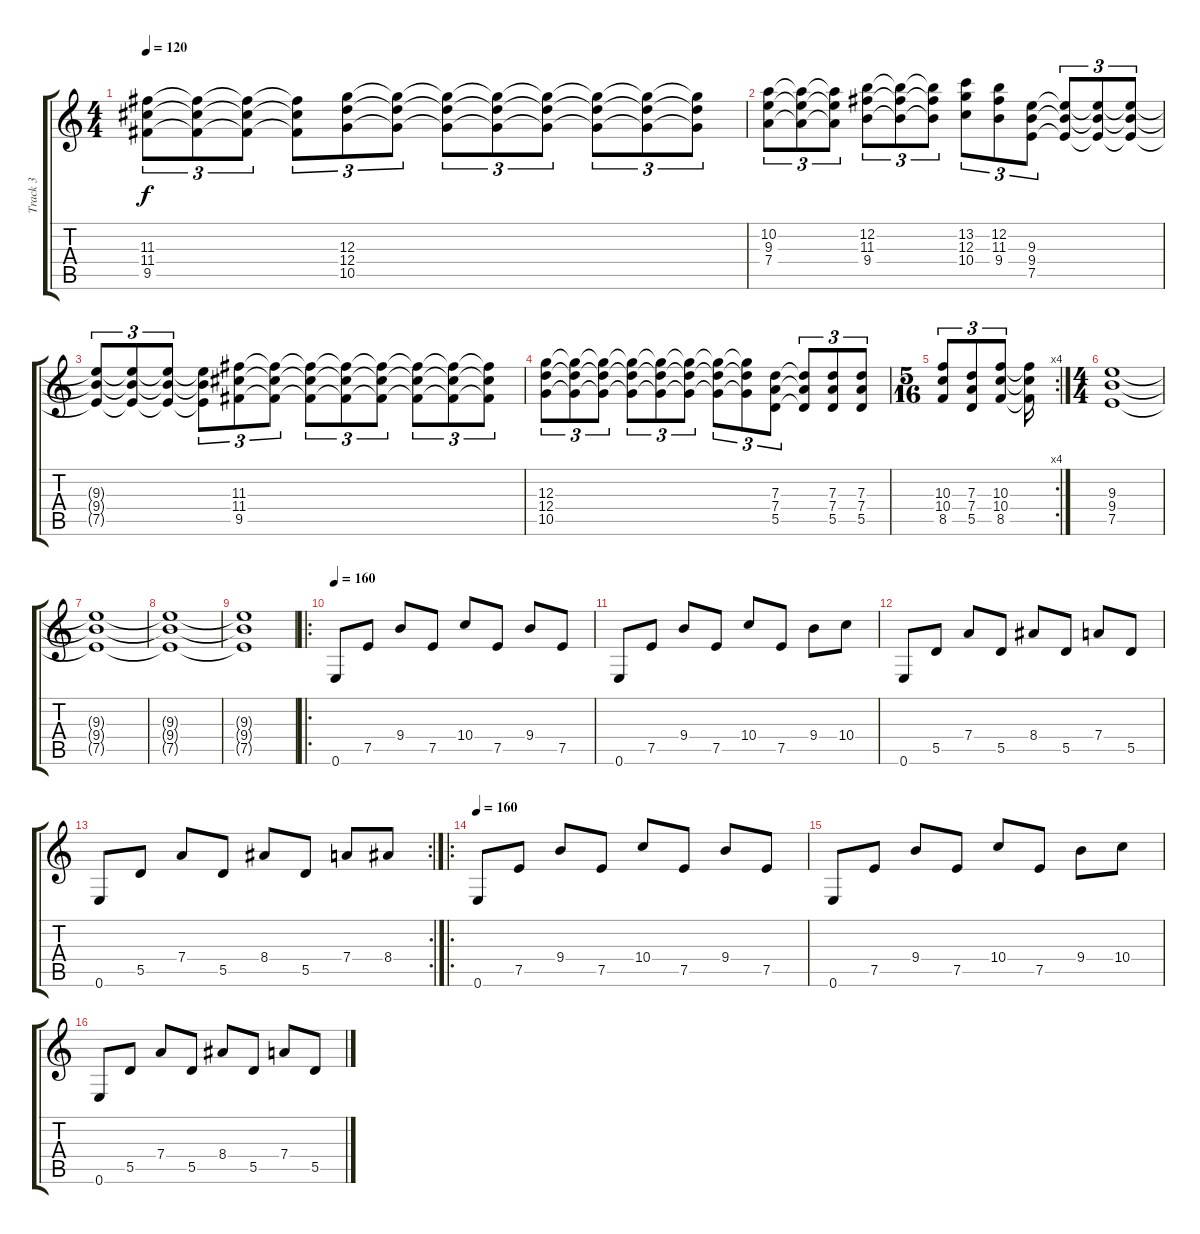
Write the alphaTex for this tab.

\track ("Track 3" "Track 3") {instrument distortionguitar}
\staff {score tabs}
\tuning (E4 B3 G3 D3 A2 E2) {hide}
\ts (4 4)
\tempo 120
\clef g2
\ks c
(11.3{t} 11.4{t} 9.5{t}).8{tu (3 2) dy f} (11.3{t} 11.4{t} 9.5{t}).8{tu (3 2)} (11.3{t} 11.4{t} 9.5{t}).8{tu (3 2)} (11.3{t} 11.4{t} 9.5{t}).8{tu (3 2)} (12.3 12.4 10.5).8{tu (3 2)} (12.3{t} 12.4{t} 10.5{t}).8{tu (3 2)} (12.3{t} 12.4{t} 10.5{t}).8{tu (3 2)} (12.3{t} 12.4{t} 10.5{t}).8{tu (3 2)} (12.3{t} 12.4{t} 10.5{t}).8{tu (3 2)} (12.3{t} 12.4{t} 10.5{t}).8{tu (3 2)} (12.3{t} 12.4{t} 10.5{t}).8{tu (3 2)} (12.3{t} 12.4{t} 10.5{t}).8{tu (3 2)} |
(10.2 9.3 7.4).8{tu (3 2)} (10.2{t} 9.3{t} 7.4{t}).8{tu (3 2)} (10.2{t} 9.3{t} 7.4{t}).8{tu (3 2)} (12.2 11.3 9.4).8{tu (3 2)} (12.2{t} 11.3{t} 9.4{t}).8{tu (3 2)} (12.2{t} 11.3{t} 9.4{t}).8{tu (3 2)} (13.2 12.3 10.4).8{tu (3 2)} (12.2 11.3 9.4).8{tu (3 2)} (9.3 9.4 7.5).8{tu (3 2)} (9.3{t} 9.4{t} 7.5{t}).8{tu (3 2)} (9.3{t} 9.4{t} 7.5{t}).8{tu (3 2)} (9.3{t} 9.4{t} 7.5{t}).8{tu (3 2)} |
(9.3{t} 9.4{t} 7.5{t}).8{tu (3 2)} (9.3{t} 9.4{t} 7.5{t}).8{tu (3 2)} (9.3{t} 9.4{t} 7.5{t}).8{tu (3 2)} (9.3{t} 9.4{t} 7.5{t}).8{tu (3 2)} (11.3 11.4 9.5).8{tu (3 2)} (11.3{t} 11.4{t} 9.5{t}).8{tu (3 2)} (11.3{t} 11.4{t} 9.5{t}).8{tu (3 2)} (11.3{t} 11.4{t} 9.5{t}).8{tu (3 2)} (11.3{t} 11.4{t} 9.5{t}).8{tu (3 2)} (11.3{t} 11.4{t} 9.5{t}).8{tu (3 2)} (11.3{t} 11.4{t} 9.5{t}).8{tu (3 2)} (11.3{t} 11.4{t} 9.5{t}).8{tu (3 2)} |
(12.3 12.4 10.5).8{tu (3 2)} (12.3{t} 12.4{t} 10.5{t}).8{tu (3 2)} (12.3{t} 12.4{t} 10.5{t}).8{tu (3 2)} (12.3{t} 12.4{t} 10.5{t}).8{tu (3 2)} (12.3{t} 12.4{t} 10.5{t}).8{tu (3 2)} (12.3{t} 12.4{t} 10.5{t}).8{tu (3 2)} (12.3{t} 12.4{t} 10.5{t}).8{tu (3 2)} (12.3{t} 12.4{t} 10.5{t}).8{tu (3 2)} (7.3 7.4 5.5).8{tu (3 2)} (7.3{t} 7.4{t} 5.5{t}).8{tu (3 2)} (7.3 7.4 5.5).8{tu (3 2)} (7.3 7.4 5.5).8{tu (3 2)} |
\rc 4
\ts (5 16)
(10.3 10.4 8.5).8{tu (3 2)} (7.3 7.4 5.5).8{tu (3 2)} (10.3 10.4 8.5).8{tu (3 2)} (10.3{t} 10.4{t} 8.5{t}).16 |
\ts (4 4)
(9.3 9.4 7.5).1{volume 8} |
(9.3{t} 9.4{t} 7.5{t}).1 |
(9.3{t} 9.4{t} 7.5{t}).1{volume 0} |
(9.3{t} 9.4{t} 7.5{t}).1 |
\ro
\tempo 160
0.6.8{volume 13} 7.5.8 9.4.8 7.5.8 10.4.8 7.5.8 9.4.8 7.5.8 |
0.6.8 7.5.8 9.4.8 7.5.8 10.4.8 7.5.8 9.4.8 10.4.8 |
0.6.8 5.5.8 7.4.8 5.5.8 8.4.8 5.5.8 7.4.8 5.5.8 |
\rc 2
0.6.8 5.5.8 7.4.8 5.5.8 8.4.8 5.5.8 7.4.8 8.4.8 |
\ro
\tempo 160
0.6.8{volume 13} 7.5.8 9.4.8 7.5.8 10.4.8 7.5.8 9.4.8 7.5.8 |
0.6.8 7.5.8 9.4.8 7.5.8 10.4.8 7.5.8 9.4.8 10.4.8 |
0.6.8 5.5.8 7.4.8 5.5.8 8.4.8 5.5.8 7.4.8 5.5.8
